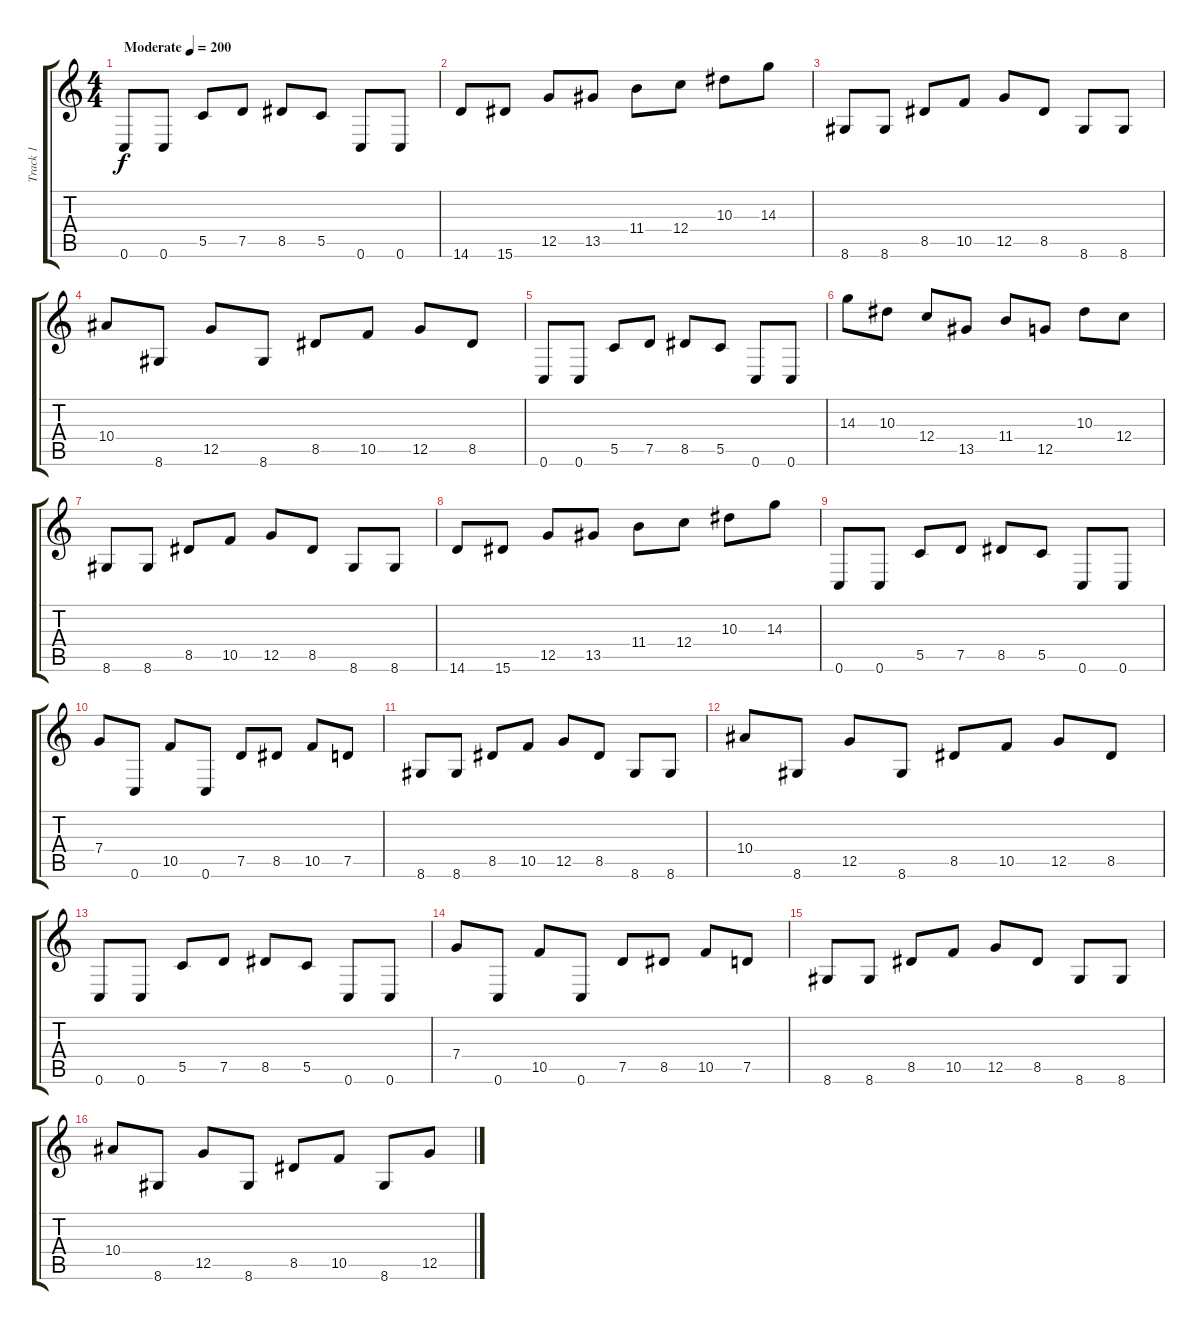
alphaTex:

\track ("Track 1" "Track 1") {instrument distortionguitar}
\staff {score tabs}
\tuning (D4 A3 F3 C3 G2 C2) {hide}
\ts (4 4)
\tempo (200 "Moderate")
\clef g2
\ks c
0.6.8{dy f instrument distortionguitar} 0.6.8 5.5.8 7.5.8 8.5.8 5.5.8 0.6.8 0.6.8 |
14.6.8 15.6.8 12.5.8 13.5.8 11.4.8 12.4.8 10.3.8 14.3.8 |
8.6.8 8.6.8 8.5.8 10.5.8 12.5.8 8.5.8 8.6.8 8.6.8 |
10.4.8 8.6.8 12.5.8 8.6.8 8.5.8 10.5.8 12.5.8 8.5.8 |
0.6.8 0.6.8 5.5.8 7.5.8 8.5.8 5.5.8 0.6.8 0.6.8 |
14.3.8 10.3.8 12.4.8 13.5.8 11.4.8 12.5.8 10.3.8 12.4.8 |
8.6.8 8.6.8 8.5.8 10.5.8 12.5.8 8.5.8 8.6.8 8.6.8 |
14.6.8 15.6.8 12.5.8 13.5.8 11.4.8 12.4.8 10.3.8 14.3.8 |
0.6.8 0.6.8 5.5.8 7.5.8 8.5.8 5.5.8 0.6.8 0.6.8 |
7.4.8 0.6.8 10.5.8 0.6.8 7.5.8 8.5.8 10.5.8 7.5.8 |
8.6.8 8.6.8 8.5.8 10.5.8 12.5.8 8.5.8 8.6.8 8.6.8 |
10.4.8 8.6.8 12.5.8 8.6.8 8.5.8 10.5.8 12.5.8 8.5.8 |
0.6.8 0.6.8 5.5.8 7.5.8 8.5.8 5.5.8 0.6.8 0.6.8 |
7.4.8 0.6.8 10.5.8 0.6.8 7.5.8 8.5.8 10.5.8 7.5.8 |
8.6.8 8.6.8 8.5.8 10.5.8 12.5.8 8.5.8 8.6.8 8.6.8 |
10.4.8 8.6.8 12.5.8 8.6.8 8.5.8 10.5.8 8.6.8 12.5.8
